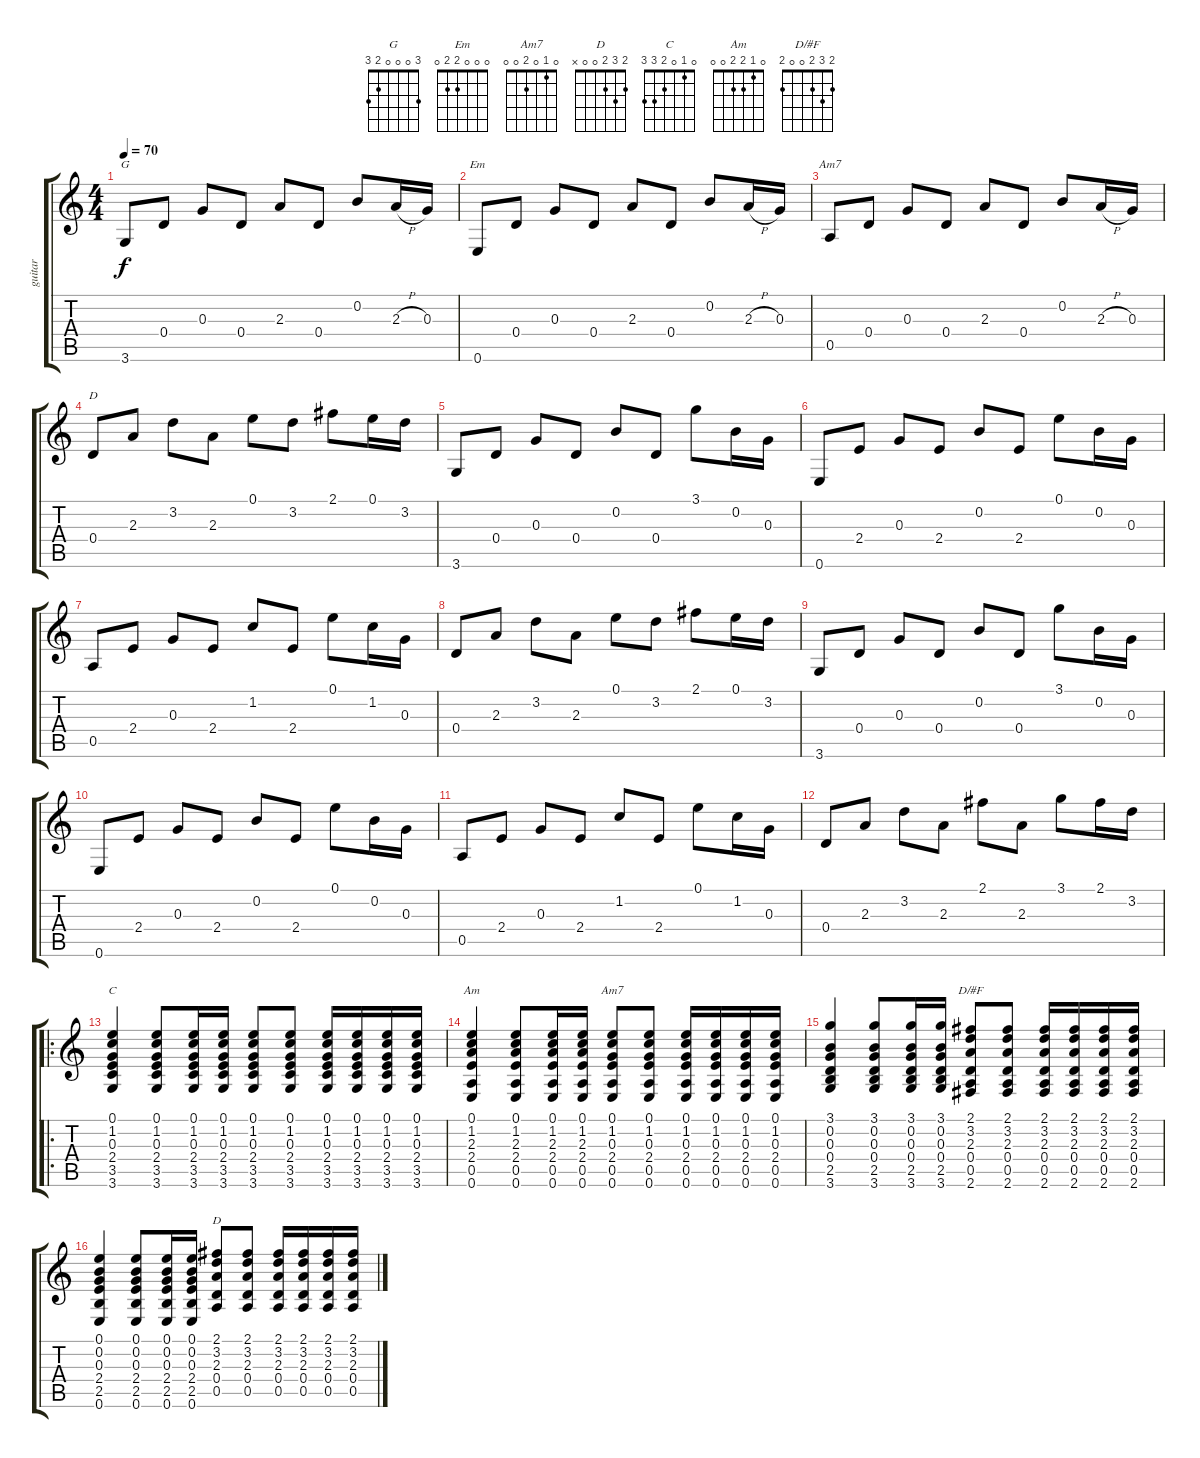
\track ("guitar" "guitar") {instrument acousticguitarsteel}
\staff {score tabs}
\tuning (E4 B3 G3 D3 A2 E2) {hide}
\chord ("G" 3 0 0 0 2 3)
\chord ("Em" 0 0 0 2 2 0)
\chord ("Am7" 0 1 0 2 0 x)
\chord ("D" 2 3 2 0 x x)
\chord ("C" 0 1 0 2 3 3)
\chord ("Am" 0 1 2 2 0 0)
\chord ("Am7" 0 1 0 2 0 0)
\chord ("D/#F" 2 3 2 0 0 2)
\chord ("D" 2 3 2 0 0 x)
\ts (4 4)
\tempo 70
\clef g2
\ks c
3.6.8{ch "G" dy f instrument acousticguitarsteel} 0.4.8 0.3.8 0.4.8 2.3.8 0.4.8 0.2.8 2.3{h}.16 0.3.16 |
0.6.8{ch "Em"} 0.4.8 0.3.8 0.4.8 2.3.8 0.4.8 0.2.8 2.3{h}.16 0.3.16 |
0.5.8{ch "Am7"} 0.4.8 0.3.8 0.4.8 2.3.8 0.4.8 0.2.8 2.3{h}.16 0.3.16 |
0.4.8{ch "D"} 2.3.8 3.2.8 2.3.8 0.1.8 3.2.8 2.1.8 0.1.16 3.2.16 |
3.6.8 0.4.8 0.3.8 0.4.8 0.2.8 0.4.8 3.1.8 0.2.16 0.3.16 |
0.6.8 2.4.8 0.3.8 2.4.8 0.2.8 2.4.8 0.1.8 0.2.16 0.3.16 |
0.5.8 2.4.8 0.3.8 2.4.8 1.2.8 2.4.8 0.1.8 1.2.16 0.3.16 |
0.4.8 2.3.8 3.2.8 2.3.8 0.1.8 3.2.8 2.1.8 0.1.16 3.2.16 |
3.6.8 0.4.8 0.3.8 0.4.8 0.2.8 0.4.8 3.1.8 0.2.16 0.3.16 |
0.6.8 2.4.8 0.3.8 2.4.8 0.2.8 2.4.8 0.1.8 0.2.16 0.3.16 |
0.5.8 2.4.8 0.3.8 2.4.8 1.2.8 2.4.8 0.1.8 1.2.16 0.3.16 |
0.4.8 2.3.8 3.2.8 2.3.8 2.1.8 2.3.8 3.1.8 2.1.16 3.2.16 |
\ro
(0.1 1.2 0.3 2.4 3.5 3.6).4{ch "C"} (0.1 1.2 0.3 2.4 3.5 3.6).8 (0.1 1.2 0.3 2.4 3.5 3.6).16 (0.1 1.2 0.3 2.4 3.5 3.6).16 (0.1 1.2 0.3 2.4 3.5 3.6).8 (0.1 1.2 0.3 2.4 3.5 3.6).8 (0.1 1.2 0.3 2.4 3.5 3.6).16 (0.1 1.2 0.3 2.4 3.5 3.6).16 (0.1 1.2 0.3 2.4 3.5 3.6).16 (0.1 1.2 0.3 2.4 3.5 3.6).16 |
(0.1 1.2 2.3 2.4 0.5 0.6).4{ch "Am"} (0.1 1.2 2.3 2.4 0.5 0.6).8 (0.1 1.2 2.3 2.4 0.5 0.6).16 (0.1 1.2 2.3 2.4 0.5 0.6).16 (0.1 1.2 0.3 2.4 0.5 0.6).8{ch "Am7"} (0.1 1.2 0.3 2.4 0.5 0.6).8 (0.1 1.2 0.3 2.4 0.5 0.6).16 (0.1 1.2 0.3 2.4 0.5 0.6).16 (0.1 1.2 0.3 2.4 0.5 0.6).16 (0.1 1.2 0.3 2.4 0.5 0.6).16 |
(3.1 0.2 0.3 0.4 2.5 3.6).4 (3.1 0.2 0.3 0.4 2.5 3.6).8 (3.1 0.2 0.3 0.4 2.5 3.6).16 (3.1 0.2 0.3 0.4 2.5 3.6).16 (2.1 3.2 2.3 0.4 0.5 2.6).8{ch "D/#F"} (2.1 3.2 2.3 0.4 0.5 2.6).8 (2.1 3.2 2.3 0.4 0.5 2.6).16 (2.1 3.2 2.3 0.4 0.5 2.6).16 (2.1 3.2 2.3 0.4 0.5 2.6).16 (2.1 3.2 2.3 0.4 0.5 2.6).16 |
(0.1 0.2 0.3 2.4 2.5 0.6).4 (0.1 0.2 0.3 2.4 2.5 0.6).8 (0.1 0.2 0.3 2.4 2.5 0.6).16 (0.1 0.2 0.3 2.4 2.5 0.6).16 (2.1 3.2 2.3 0.4 0.5).8{ch "D"} (2.1 3.2 2.3 0.4 0.5).8 (2.1 3.2 2.3 0.4 0.5).16 (2.1 3.2 2.3 0.4 0.5).16 (2.1 3.2 2.3 0.4 0.5).16 (2.1 3.2 2.3 0.4 0.5).16
